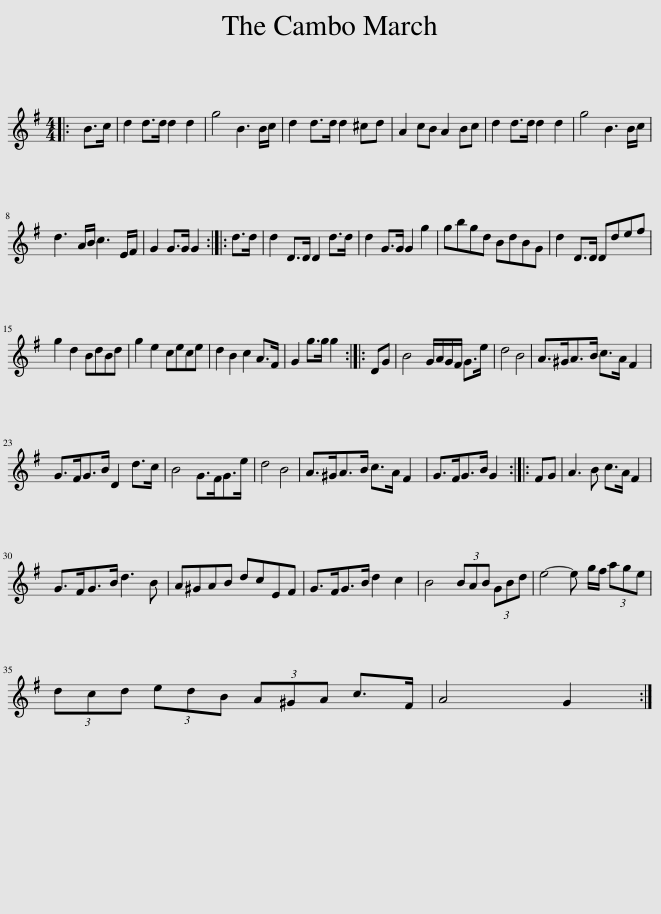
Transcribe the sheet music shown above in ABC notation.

X:1
L:1/8
M:4/4
I:linebreak $
K:G
V:1 treble
V:1
|: B>c | d2 d>d d2 d2 | g4 B3 B/c/ | d2 d>d d2 ^cd | A2 cB A2 Bc | %5
 d2 d>d d2 d2 | g4 B3 B/c/ |$ d3 A/B/ c3 E/F/ | G2 G>G G2 :: d>d | %10
 d2 D>D D2 d>d | d2 G>G G2 g2 | gbgd BdBG | d2 D>D Ddef |$ g2 d2 BdBd | %15
 g2 e2 cece | d2 B2 c2 A>F | G2 g>g g2 :: DG | B4 G/A/G/F/ G>e | %20
 d4 B4 | A>^GA>B c>A F2 |$ G>FG>B D2 d>c | B4 G>FG>e | d4 B4 | %25
 A>^GA>B c>A F2 | G>FG>B G2 :: FG | A3 B c>A F2 |$ G>FG>B d3 B | %30
 A^GAB dcEF | G>FG>B d2 c2 | B4 (3BAB (3GBd | e4- e g/f/ (3age |$ (3dcd (3edB (3A^GA c>F | %35
 A4 G2 :| %36
